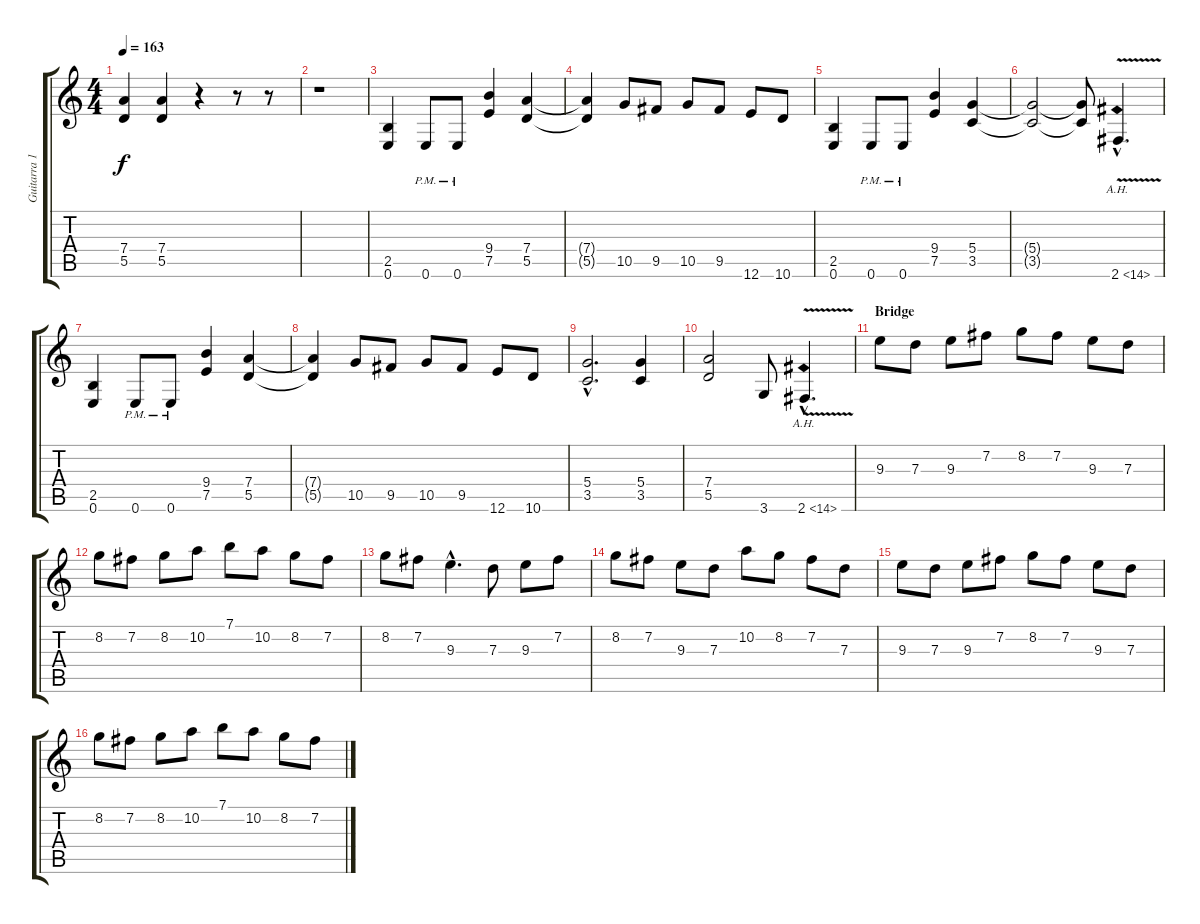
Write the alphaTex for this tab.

\track ("Guitarra 1" "Guitarra 1") {instrument distortionguitar}
\staff {score tabs}
\tuning (E4 B3 G3 D3 A2 E2) {hide}
\ts (4 4)
\tempo 163
\clef g2
\ks c
(7.4 5.5).4{dy f} (7.4 5.5).4 r.4 r.8 r.8 |
r.1 |
(2.5 0.6).4{instrument distortionguitar} 0.6{pm}.8 0.6{pm}.8 (9.4 7.5).4 (7.4 5.5).4 |
(7.4{t} 5.5{t}).4 10.5.8 9.5.8 10.5.8 9.5.8 12.6.8 10.6.8 |
(2.5 0.6).4 0.6{pm}.8 0.6{pm}.8 (9.4 7.5).4 (5.4 3.5).4 |
(5.4{t} 3.5{t}).2 (5.4{t} 3.5{t}).8 2.6{ah 12 v hac}.4{d instrument guitarharmonics} |
(2.5 0.6).4{instrument distortionguitar} 0.6{pm}.8 0.6{pm}.8 (9.4 7.5).4 (7.4 5.5).4 |
(7.4{t} 5.5{t}).4 10.5.8 9.5.8 10.5.8 9.5.8 12.6.8 10.6.8 |
(5.4{hac} 3.5{hac}).2{d} (5.4 3.5).4 |
(7.4 5.5).2 3.6.8 2.6{ah 12 v hac}.4{d instrument guitarharmonics} |
\section ("" "Bridge")
9.3.8{instrument distortionguitar} 7.3.8 9.3.8 7.2.8 8.2.8 7.2.8 9.3.8 7.3.8 |
8.2.8 7.2.8 8.2.8 10.2.8 7.1.8 10.2.8 8.2.8 7.2.8 |
8.2.8 7.2.8 9.3{hac}.4{d} 7.3.8 9.3.8 7.2.8 |
8.2.8 7.2.8 9.3.8 7.3.8 10.2.8 8.2.8 7.2.8 7.3.8 |
9.3.8 7.3.8 9.3.8 7.2.8 8.2.8 7.2.8 9.3.8 7.3.8 |
8.2.8 7.2.8 8.2.8 10.2.8 7.1.8 10.2.8 8.2.8 7.2.8
